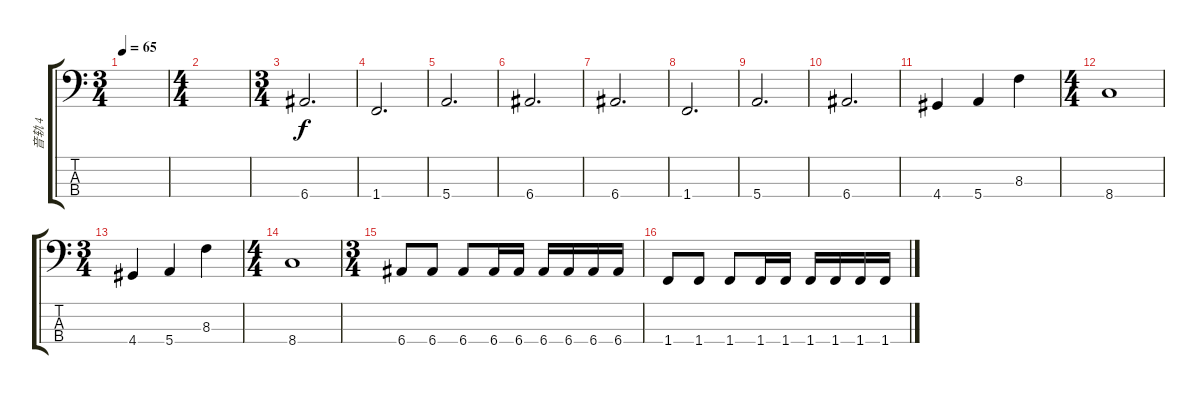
\track ("音轨 4" "音轨 4") {instrument electricbassfinger}
\staff {score tabs}
\tuning (G2 D2 A1 E1) {hide}
\ts (3 4)
\tempo 65
\clef f4
\ks c
|
\ts (4 4)
|
\ts (3 4)
6.4.2{d} |
1.4.2{d} |
5.4.2{d} |
6.4.2{d} |
6.4.2{d} |
1.4.2{d} |
5.4.2{d} |
6.4.2{d} |
4.4.4 5.4.4 8.3.4 |
\ts (4 4)
8.4.1 |
\ts (3 4)
4.4.4 5.4.4 8.3.4 |
\ts (4 4)
8.4.1 |
\ts (3 4)
6.4.8 6.4.8 6.4.8 6.4.16 6.4.16 6.4.16 6.4.16 6.4.16 6.4.16 |
1.4.8 1.4.8 1.4.8 1.4.16 1.4.16 1.4.16 1.4.16 1.4.16 1.4.16
